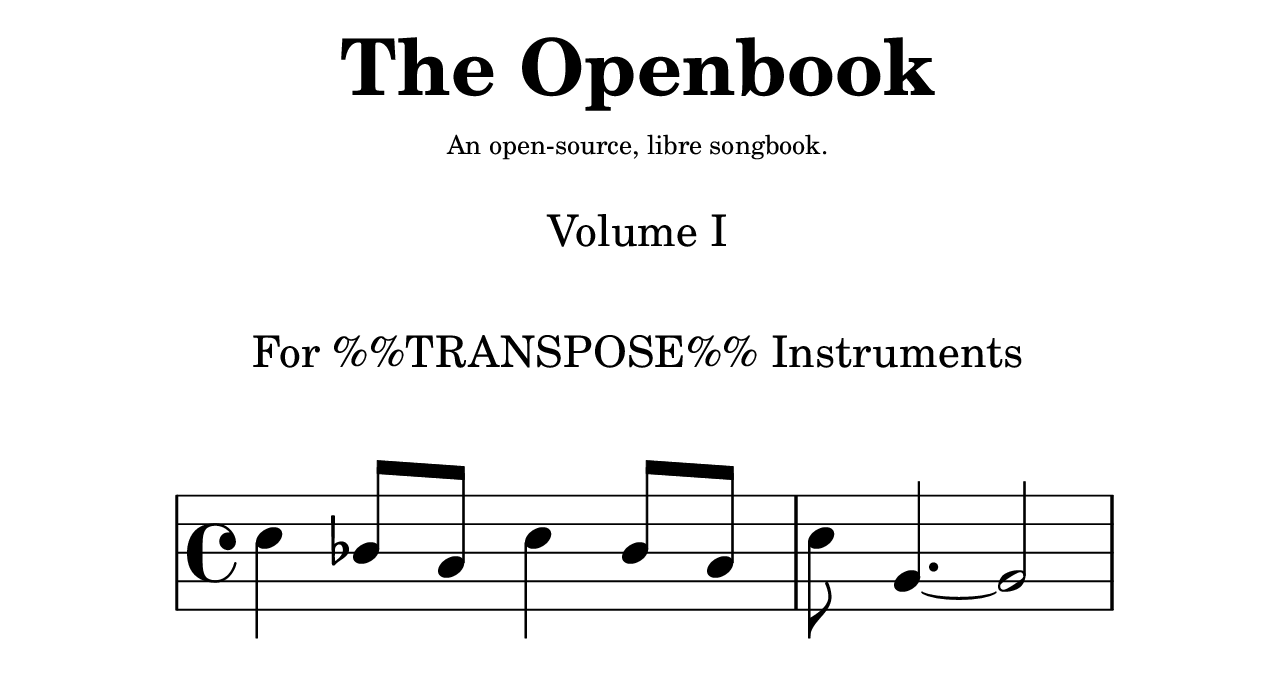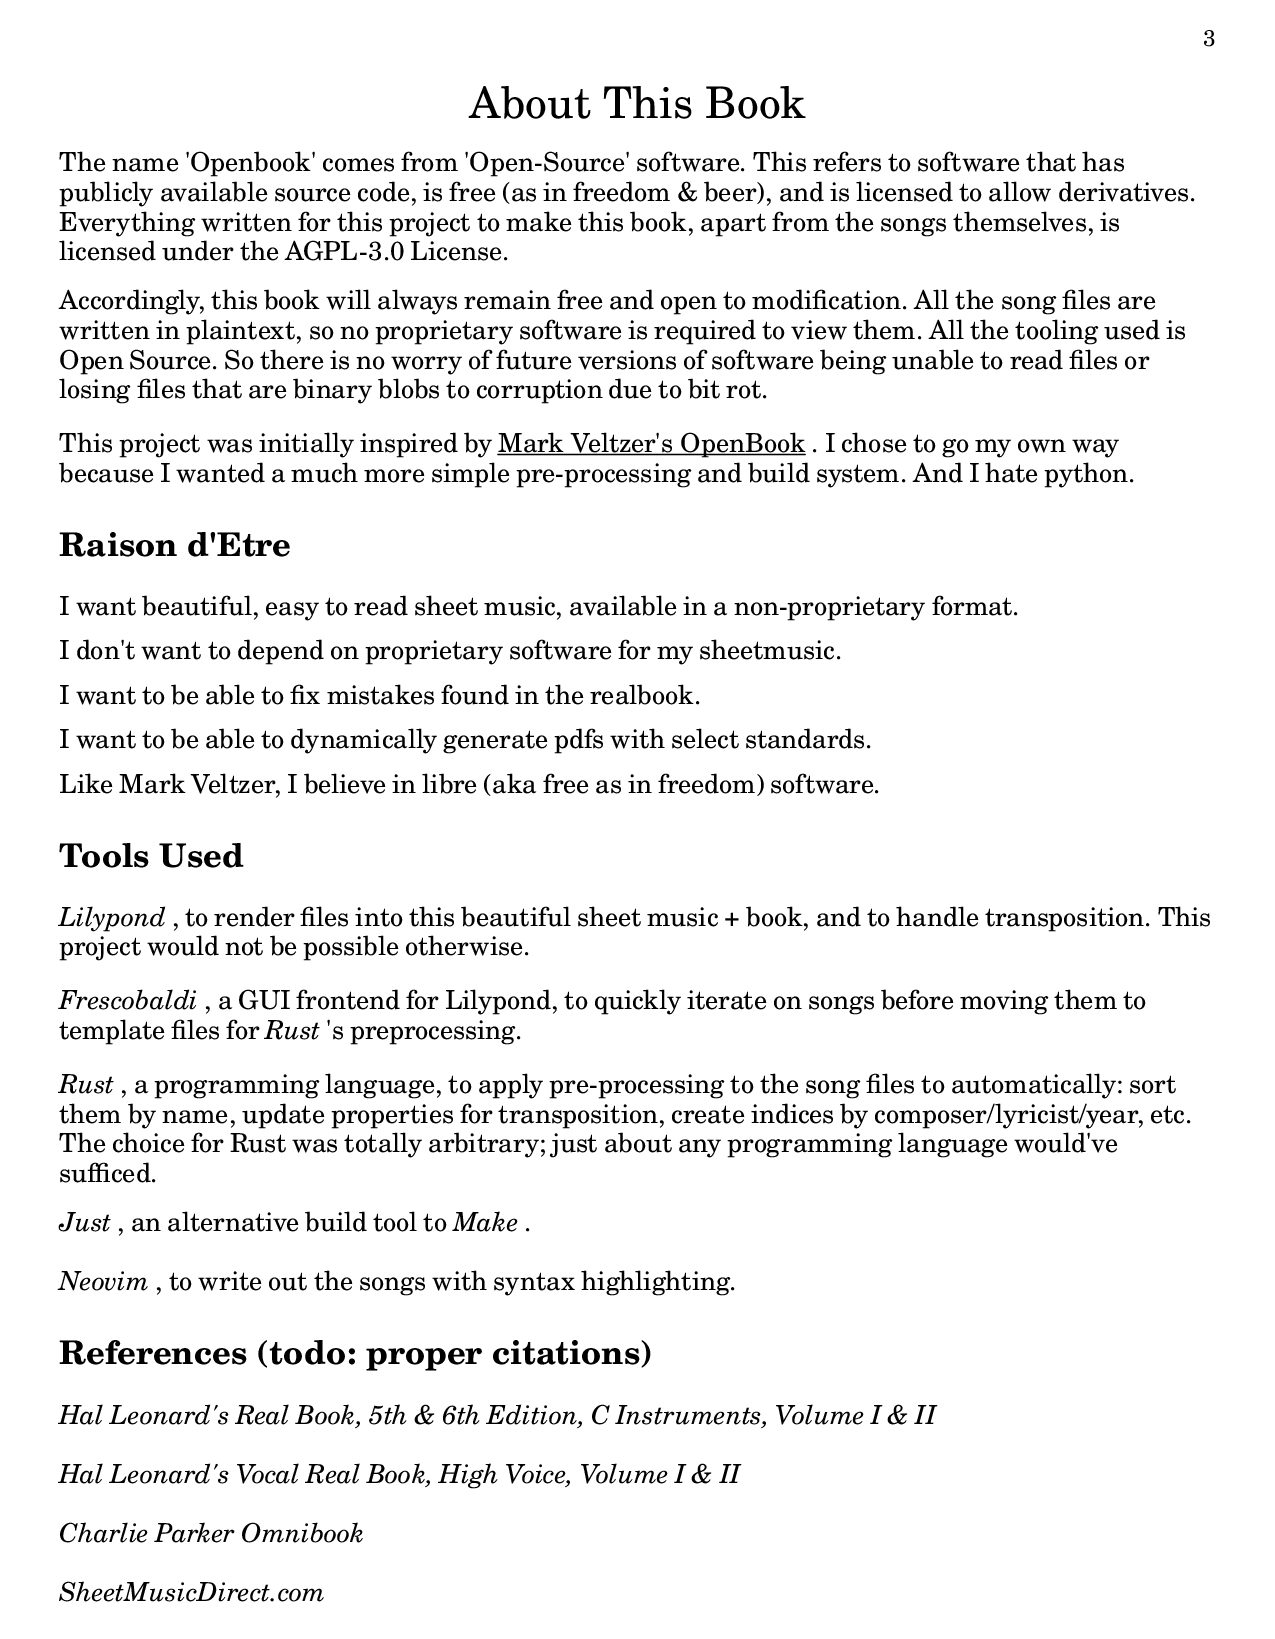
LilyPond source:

\version "2.22.1"

\include "../includes/globals.ily"
\include "../includes/symbols.ily"
\include "../includes/functions.ily"
\include "../includes/chords.ily"

buildtime = #(strftime "%c" (localtime (current-time)))

\book {
  \bookpart {
    \markup { \fill-line { \center-column {
      \null
      \null
      \null
      \null
      % \epsfile #X #20 #"logo.eps"
      \null
      \null
      \null
      \null
      \null
      \null
      \null
      \line{ \abs-fontsize #36 \bold "The Openbook" }
      \null
      \line{ \abs-fontsize #12 "An open-source, libre songbook." }
      \null
      \null
      \line{ \abs-fontsize #20 "Volume I" }
      \null
      \null
      \null
      \line{ \abs-fontsize #20 "For %%TRANSPOSE%% Instruments" }
      \null
      \null
      \null
    }}}

    \score {
      <<
        \new Staff="Melody" \with {
          \remove "Clef_engraver"
        }{
          \new Voice="Voice"
          \time 4/4
          \key c \major
          \set fontSize = #-3
          \override Score.SpacingSpanner.base-shortest-duration = #(ly:make-moment
1/128)

          c''4 bes'8 a'8 c''4 bes'8 a'8 |
          c''8 g'4.~ g'2 |
        }
      >>
      \layout {
        #(layout-set-staff-size 55)
        indent = 2\cm
      }
    }
  }

  \bookpart {
    \markup { \fill-line { \center-column {
      \null
      \null
      \line{ \abs-fontsize #20 "Meta Information" }
      \null
      \null
      \line{ \abs-fontsize #14 "Version 0.8.0" }
      \null
      \line{ \abs-fontsize #14 "Containing %%NUM_TUNES%% Tunes" }
      \null
      \line{ \abs-fontsize #14 "Website:" }
      \line{ \abs-fontsize #14
        \with-url #"https://andrewzah.com/openbook" https://andrewzah.com/openbook
      }
      \null
      \line{ \abs-fontsize #14 "Git repo:" }
      \line{ \abs-fontsize #14
        \with-url #"https://github.com/andrewzah/openbook" https://github.com/andrewzah/openbook
      }
      \null
      \line{ \abs-fontsize #14 "Compiled on:" }
      \line{ \abs-fontsize #13 \buildtime }
    }}}
  }

  \bookpart {
    \markup { \fill-line { \center-column {
      \null
      \null
      \line{ \abs-fontsize #20 "About This Book" }
      \null
    }}}

    \markup {
      \column {
        \wordwrap \abs-fontsize #12 {
          The name 'Openbook' comes from 'Open-Source' software.
          This refers to software that has publicly available source code, is free (as in freedom & beer),
          and is licensed to allow derivatives.

          Everything written for this project to make this book, apart from the songs themselves, is licensed under the AGPL-3.0 License.
        }

        \vspace #1
        \wordwrap \abs-fontsize #12 {
          Accordingly, this book will always remain free and open to modification. All the song files are written in plaintext, so no proprietary software is required to view them. All the tooling used is Open Source. So there is no worry of future versions of software being unable to read files or losing files that are binary blobs to corruption due to bit rot.
        }

        \vspace #1
        \wordwrap \abs-fontsize #12 {
          This project was initially inspired by \with-url #"https://github.com/veltzer/openbook" \underline "Mark Veltzer's OpenBook". I chose to go my own way because I wanted a much more simple pre-processing and build system. And I hate python.
        }

        \vspace #1.5
        \bold \abs-fontsize #15 { "Raison d'Etre" }

        \vspace #1
        \wordwrap \abs-fontsize #12 {
          I want beautiful, easy to read sheet music, available in a non-proprietary format.
        }

        \vspace #0.5
        \wordwrap \abs-fontsize #12 {
          I don't want to depend on proprietary software for my sheetmusic.
        }

        \vspace #0.5
        \wordwrap \abs-fontsize #12 {
          I want to be able to fix mistakes found in the realbook.
        }

        \vspace #0.5
        \wordwrap \abs-fontsize #12 {
          I want to be able to dynamically generate pdfs with select standards.
        }

        \vspace #0.5
        \wordwrap \abs-fontsize #12 {
          Like Mark Veltzer, I believe in libre (aka free as in freedom) software.
        }

        \vspace #1.5
        \bold \abs-fontsize #15 { "Tools Used" }

        \vspace #1
        \wordwrap \abs-fontsize #12 {
          \italic {Lilypond}, to render files into this beautiful sheet music + book, and to handle transposition. This project would not be possible otherwise.
        }

        \vspace #1
        \wordwrap \abs-fontsize #12 {
          \italic {Frescobaldi}, a GUI frontend for Lilypond, to quickly iterate on songs before moving them to template files for \italic {Rust}'s preprocessing.
        }

        \vspace #1
        \wordwrap \abs-fontsize #12 {
          \italic {Rust}, a programming language, to apply pre-processing to the song files to automatically: sort them by name, update properties for transposition, create indices by composer/lyricist/year, etc. The choice for Rust was totally arbitrary;  just about any programming language would've sufficed.
        }

        \vspace #1
        \wordwrap \abs-fontsize #12 {
          \italic {Just}, an alternative build tool to \italic {Make}.
        }

        \vspace #1
        \wordwrap \abs-fontsize #12 {
          \italic {Neovim}, to write out the songs with syntax highlighting.
        }

        \vspace #1.5
        \bold \abs-fontsize #15 { "References (todo: proper citations)" }

        \vspace #1
        \wordwrap \abs-fontsize #12 {
          \italic {Hal Leonard's Real Book, 5th & 6th Edition, C Instruments, Volume I & II}
        }

        \vspace #1
        \wordwrap \abs-fontsize #12 {
          \italic {Hal Leonard's Vocal Real Book, High Voice, Volume I & II}
        }

        \vspace #1
        \wordwrap \abs-fontsize #12 {
          \italic {Charlie Parker Omnibook}
        }

        \vspace #1
        \wordwrap \abs-fontsize #12 {
          \italic {SheetMusicDirect.com}
        }
      }
    }
  }

  \markuplist \table-of-contents
  \pageBreak
}

